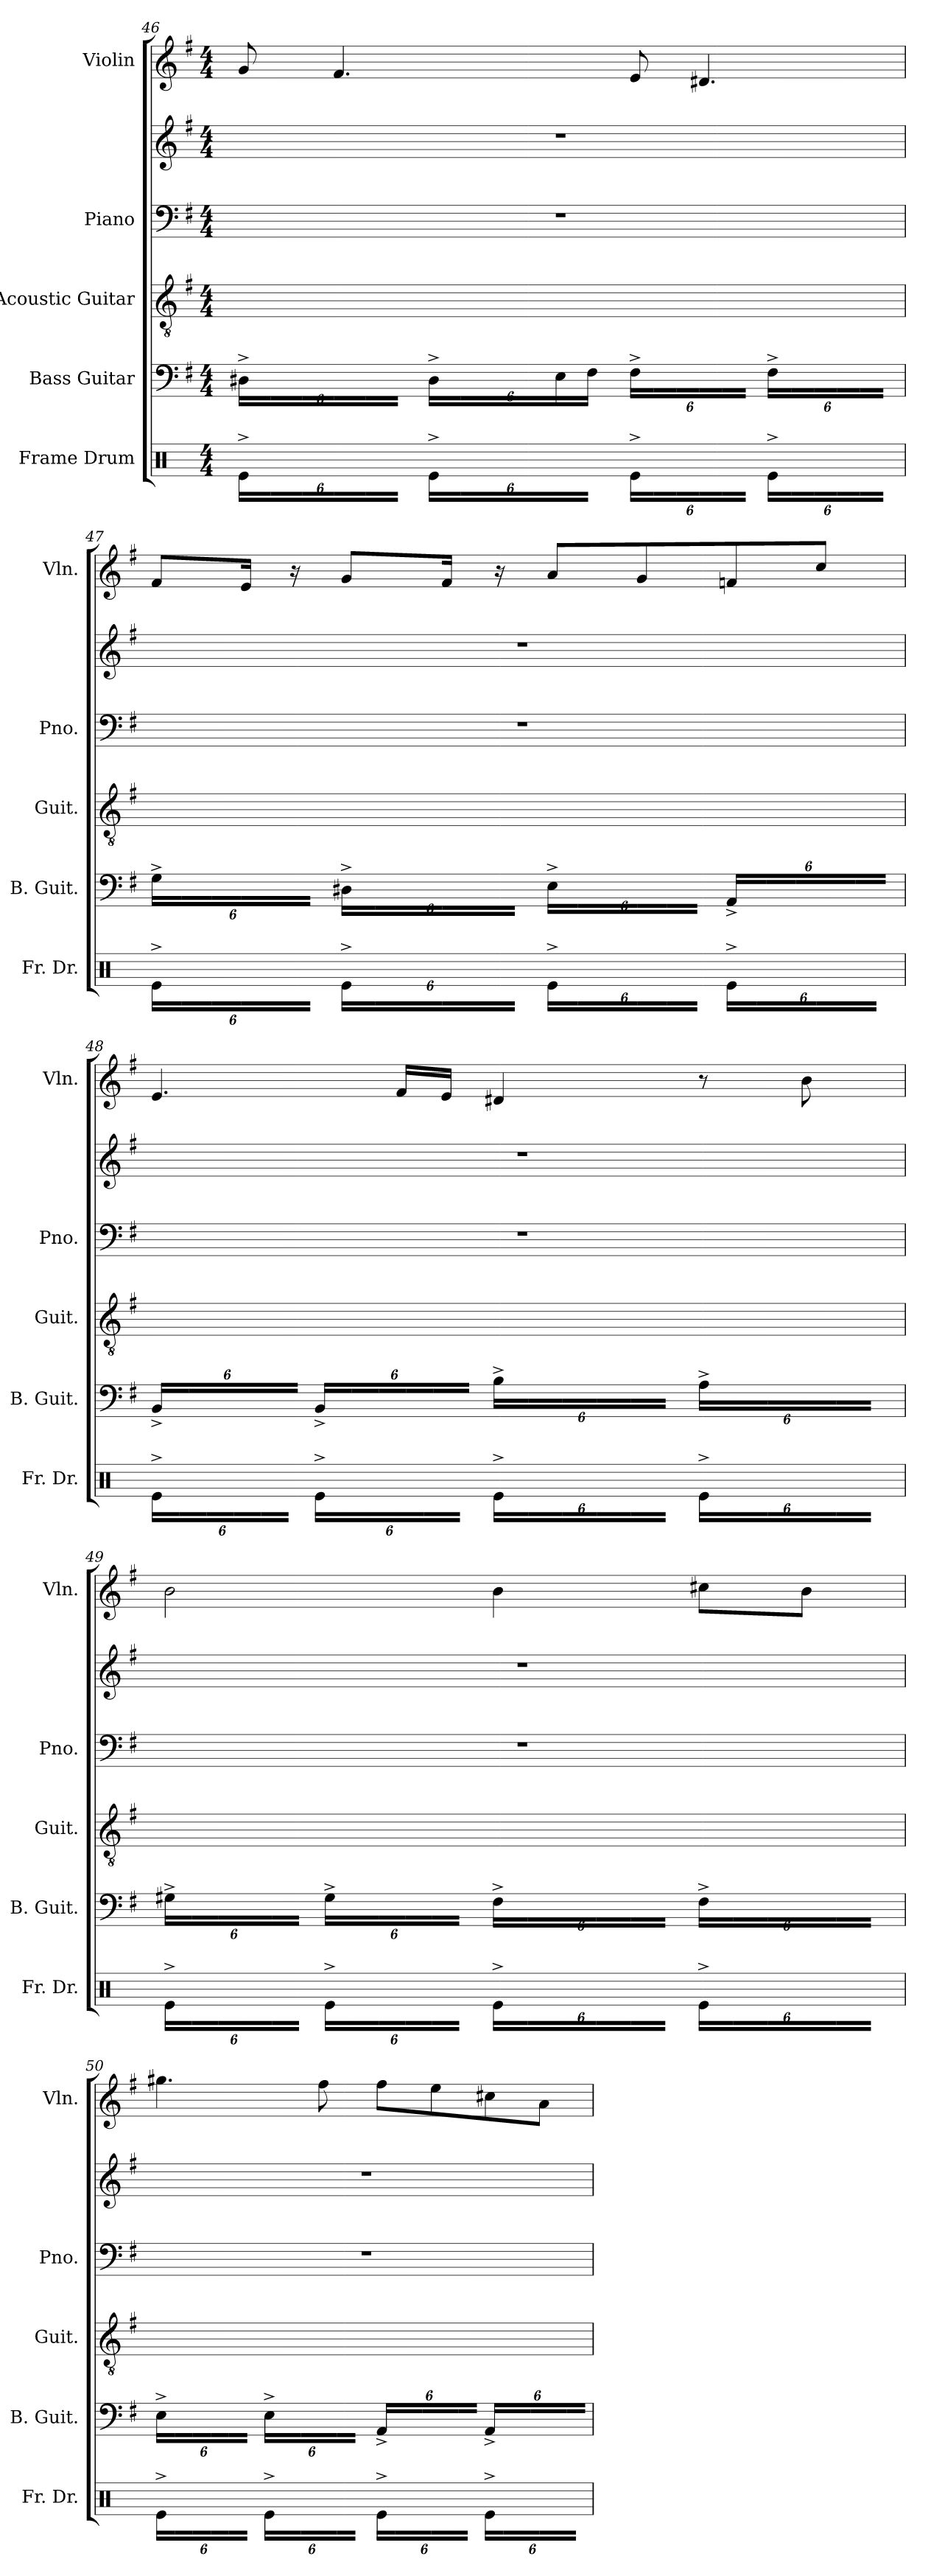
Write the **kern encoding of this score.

**kern	**kern	**kern	**kern	**kern	**kern
*part5	*part4	*part3	*part2	*part2	*part1
*staff6	*staff5	*staff4	*staff3	*staff2	*staff1
*I"Frame Drum	*I"Bass Guitar	*I"Acoustic Guitar	*I"Piano	*	*I"Violin
*I'Fr. Dr.	*I'B. Guit.	*I'Guit.	*I'Pno.	*	*I'Vln.
!!LO:LB:g=z
*clefX	*clefF4	*clefGv2	*clefF4	*clefG2	*clefG2
*	*ITrd7c12	*	*	*	*
*k[]	*k[f#]	*k[f#]	*k[f#]	*k[f#]	*k[f#]
*M4/4	*M4/4	*M4/4	*M4/4	*M4/4	*M4/4
*Xbrackettup	*Xbrackettup	*Xbrackettup	*	*	*
=46	=46	=46	=46	=46	=46
24Re^\LL	24DD#X^\LL	24D#X/yy^ 24A/yy^ 24B/yy^ 24f#/yy^LL	1r	1r	8g/
24Re\yy	24DD#\yy	24D#/yy 24A/yy 24B/yy 24f#/yy	.	.	.
24Re\yy	24DD#\yy	24D#/yy 24A/yy 24B/yy 24f#/yy	.	.	.
24Re\yy	24DD#\yy	24D#/yy 24A/yy 24B/yy 24f#/yy	.	.	4.f#/
24Re\yy	24DD#\yy	24D#/yy 24A/yy 24B/yy 24f#/yy	.	.	.
24Re\JJyy	24DD#\JJyy	24D#/yy 24A/yy 24B/yy 24f#/yyJJ	.	.	.
24Re^\LL	24DD#^\LL	24D#/yy^ 24A/yy^ 24B/yy^ 24f#/yy^LL	.	.	.
24Re\yy	24DD#\yy	24D#/yy 24A/yy 24B/yy 24f#/yy	.	.	.
24Re\yy	24DD#\yy	24D#/yy 24A/yy 24B/yy 24f#/yy	.	.	.
24Re\yy	24DD#\yy	24D#/yy 24A/yy 24B/yy 24f#/yy	.	.	.
24Re\yy	24EE\	24D#/yy 24A/yy 24B/yy 24f#/yy	.	.	.
24Re\JJyy	24FF#\JJ	24D#/yy 24A/yy 24B/yy 24f#/yyJJ	.	.	.
24Re^\LL	24FF#^\LL	24F#/yy^ 24B/yy^ 24d#X/yy^ 24a/yy^LL	.	.	8e/
24Re\yy	24FF#\yy	24F#/yy 24B/yy 24d#/yy 24a/yy	.	.	.
24Re\yy	24FF#\yy	24F#/yy 24B/yy 24d#/yy 24a/yy	.	.	.
24Re\yy	24FF#\yy	24F#/yy 24B/yy 24d#/yy 24a/yy	.	.	4.d#X/
24Re\yy	24FF#\yy	24F#/yy 24B/yy 24d#/yy 24a/yy	.	.	.
24Re\JJyy	24FF#\JJyy	24F#/yy 24B/yy 24d#/yy 24a/yyJJ	.	.	.
24Re^\LL	24FF#^\LL	24F#/yy^ 24B/yy^ 24d#/yy^ 24a/yy^LL	.	.	.
24Re\yy	24FF#\yy	24F#/yy 24B/yy 24d#/yy 24a/yy	.	.	.
24Re\yy	24FF#\yy	24F#/yy 24B/yy 24d#/yy 24a/yy	.	.	.
24Re\yy	24FF#\yy	24F#/yy 24B/yy 24d#/yy 24a/yy	.	.	.
24Re\yy	24FF#\yy	24F#/yy 24B/yy 24d#/yy 24a/yy	.	.	.
24Re\JJyy	24FF#\JJyy	24F#/yy 24B/yy 24d#/yy 24a/yyJJ	.	.	.
!!LO:LB:g=z
=47	=47	=47	=47	=47	=47
24Re^\LL	24GG^\LL	24E/yy^ 24G/yy^ 24B/yy^ 24e/yy^LL	1r	1r	8f#/L
24Re\yy	24GG\yy	24E/yy 24G/yy 24B/yy 24e/yy	.	.	.
24Re\yy	24GG\yy	24E/yy 24G/yy 24B/yy 24e/yy	.	.	.
24Re\yy	24GG\yy	24E/yy 24G/yy 24B/yy 24e/yy	.	.	16e/Jk
24Re\yy	24GG\yy	24E/yy 24G/yy 24B/yy 24e/yy	.	.	.
.	.	.	.	.	16r
24Re\JJyy	24GG\JJyy	24E/yy 24G/yy 24B/yy 24e/yyJJ	.	.	.
24Re^\LL	24DD#X^\LL	24D#X/yy^ 24A/yy^ 24B/yy^ 24f#/yy^LL	.	.	8g/L
24Re\yy	24DD#\yy	24D#/yy 24A/yy 24B/yy 24f#/yy	.	.	.
24Re\yy	24DD#\yy	24D#/yy 24A/yy 24B/yy 24f#/yy	.	.	.
24Re\yy	24DD#\yy	24D#/yy 24A/yy 24B/yy 24f#/yy	.	.	16f#/Jk
24Re\yy	24DD#\yy	24D#/yy 24A/yy 24B/yy 24f#/yy	.	.	.
.	.	.	.	.	16r
24Re\JJyy	24DD#\JJyy	24D#/yy 24A/yy 24B/yy 24f#/yyJJ	.	.	.
24Re^\LL	24EE^\LL	24EE/yy^ 24BB/yy^ 24E/yy^ 24G/yy^ 24B/yy^ 24e/yy^LL	.	.	8a/L
24Re\yy	24EE\yy	24EE/yy 24BB/yy 24E/yy 24G/yy 24B/yy 24e/yy	.	.	.
24Re\yy	24EE\yy	24EE/yy 24BB/yy 24E/yy 24G/yy 24B/yy 24e/yy	.	.	.
24Re\yy	24EE\yy	24EE/yy 24BB/yy 24E/yy 24G/yy 24B/yy 24e/yy	.	.	8g/
24Re\yy	24EE\yy	24EE/yy 24BB/yy 24E/yy 24G/yy 24B/yy 24e/yy	.	.	.
24Re\JJyy	24EE\JJyy	24EE/yy 24BB/yy 24E/yy 24G/yy 24B/yy 24e/yyJJ	.	.	.
24Re^\LL	24AAA^/LL	24AA/yy^ 24Fn/yy^ 24A/yy^ 24c/yy^ 24fn/yy^LL	.	.	8fn/
24Re\yy	24AAA/yy	24AA/yy 24F/yy 24A/yy 24c/yy 24f/yy	.	.	.
24Re\yy	24AAA/yy	24AA/yy 24F/yy 24A/yy 24c/yy 24f/yy	.	.	.
24Re\yy	24AAA/yy	24AA/yy 24F/yy 24A/yy 24c/yy 24f/yy	.	.	8cc/J
24Re\yy	24AAA/yy	24AA/yy 24F/yy 24A/yy 24c/yy 24f/yy	.	.	.
24Re\JJyy	24AAA/JJyy	24AA/yy 24F/yy 24A/yy 24c/yy 24f/yyJJ	.	.	.
!!LO:PB:g=z
=48	=48	=48	=48	=48	=48
24Re^\LL	24BBB^/LL	24EE/yy^ 24BB/yy^ 24E/yy^ 24G/yy^ 24B/yy^ 24e/yy^LL	1r	1r	4.e/
24Re\yy	24BBB/yy	24EE/yy 24BB/yy 24E/yy 24G/yy 24B/yy 24e/yy	.	.	.
24Re\yy	24BBB/yy	24EE/yy 24BB/yy 24E/yy 24G/yy 24B/yy 24e/yy	.	.	.
24Re\yy	24BBB/yy	24EE/yy 24BB/yy 24E/yy 24G/yy 24B/yy 24e/yy	.	.	.
24Re\yy	24BBB/yy	24EE/yy 24BB/yy 24E/yy 24G/yy 24B/yy 24e/yy	.	.	.
24Re\JJyy	24BBB/JJyy	24EE/yy 24BB/yy 24E/yy 24G/yy 24B/yy 24e/yyJJ	.	.	.
24Re^\LL	24BBB^/LL	24EE/yy^ 24BB/yy^ 24E/yy^ 24G/yy^ 24B/yy^ 24e/yy^LL	.	.	.
24Re\yy	24BBB/yy	24EE/yy 24BB/yy 24E/yy 24G/yy 24B/yy 24e/yy	.	.	.
24Re\yy	24BBB/yy	24EE/yy 24BB/yy 24E/yy 24G/yy 24B/yy 24e/yy	.	.	.
24Re\yy	24BBB/yy	24EE/yy 24BB/yy 24E/yy 24G/yy 24B/yy 24e/yy	.	.	16f#/LL
24Re\yy	24BBB/yy	24EE/yy 24BB/yy 24E/yy 24G/yy 24B/yy 24e/yy	.	.	.
.	.	.	.	.	16e/JJ
24Re\JJyy	24BBB/JJyy	24EE/yy 24BB/yy 24E/yy 24G/yy 24B/yy 24e/yyJJ	.	.	.
24Re^\LL	24BB^\LL	24BB/yy^ 24D#X/yy^ 24A/yy^ 24B/yy^ 24f#/yy^LL	.	.	4d#X/
24Re\yy	24BB\yy	24BB/yy 24D#/yy 24A/yy 24B/yy 24f#/yy	.	.	.
24Re\yy	24BB\yy	24BB/yy 24D#/yy 24A/yy 24B/yy 24f#/yy	.	.	.
24Re\yy	24BB\yy	24BB/yy 24D#/yy 24A/yy 24B/yy 24f#/yy	.	.	.
24Re\yy	24BB\yy	24BB/yy 24D#/yy 24A/yy 24B/yy 24f#/yy	.	.	.
24Re\JJyy	24BB\JJyy	24BB/yy 24D#/yy 24A/yy 24B/yy 24f#/yyJJ	.	.	.
24Re^\LL	24AA^\LL	24BB/yy^ 24D#/yy^ 24A/yy^ 24B/yy^ 24f#/yy^LL	.	.	8r
24Re\yy	24AA\yy	24BB/yy 24D#/yy 24A/yy 24B/yy 24f#/yy	.	.	.
24Re\yy	24AA\yy	24BB/yy 24D#/yy 24A/yy 24B/yy 24f#/yy	.	.	.
24Re\yy	24AA\yy	24BB/yy 24D#/yy 24A/yy 24B/yy 24f#/yy	.	.	8b\
24Re\yy	24AA\yy	24BB/yy 24D#/yy 24A/yy 24B/yy 24f#/yy	.	.	.
24Re\JJyy	24AA\JJyy	24BB/yy 24D#/yy 24A/yy 24B/yy 24f#/yyJJ	.	.	.
!!LO:LB:g=z
=49	=49	=49	=49	=49	=49
24Re^\LL	24GG#X^\LL	24E/yy^ 24G#X/yy^ 24B/yy^ 24e/yy^LL	1r	1r	2b\
24Re\yy	24GG#\yy	24E/yy 24G#/yy 24B/yy 24e/yy	.	.	.
24Re\yy	24GG#\yy	24E/yy 24G#/yy 24B/yy 24e/yy	.	.	.
24Re\yy	24GG#\yy	24E/yy 24G#/yy 24B/yy 24e/yy	.	.	.
24Re\yy	24GG#\yy	24E/yy 24G#/yy 24B/yy 24e/yy	.	.	.
24Re\JJyy	24GG#\JJyy	24E/yy 24G#/yy 24B/yy 24e/yyJJ	.	.	.
24Re^\LL	24GG#^\LL	24E/yy^ 24G#/yy^ 24B/yy^ 24e/yy^LL	.	.	.
24Re\yy	24GG#\yy	24E/yy 24G#/yy 24B/yy 24e/yy	.	.	.
24Re\yy	24GG#\yy	24E/yy 24G#/yy 24B/yy 24e/yy	.	.	.
24Re\yy	24GG#\yy	24E/yy 24G#/yy 24B/yy 24e/yy	.	.	.
24Re\yy	24GG#\yy	24E/yy 24G#/yy 24B/yy 24e/yy	.	.	.
24Re\JJyy	24GG#\JJyy	24E/yy 24G#/yy 24B/yy 24e/yyJJ	.	.	.
24Re^\LL	24FF#^\LL	24BB/yy^ 24D#X/yy^ 24A/yy^ 24B/yy^ 24f#/yy^LL	.	.	4b\
24Re\yy	24FF#\yy	24BB/yy 24D#/yy 24A/yy 24B/yy 24f#/yy	.	.	.
24Re\yy	24FF#\yy	24BB/yy 24D#/yy 24A/yy 24B/yy 24f#/yy	.	.	.
24Re\yy	24FF#\yy	24BB/yy 24D#/yy 24A/yy 24B/yy 24f#/yy	.	.	.
24Re\yy	24FF#\yy	24BB/yy 24D#/yy 24A/yy 24B/yy 24f#/yy	.	.	.
24Re\JJyy	24FF#\JJyy	24BB/yy 24D#/yy 24A/yy 24B/yy 24f#/yyJJ	.	.	.
24Re^\LL	24FF#^\LL	24BB/yy^ 24D#/yy^ 24A/yy^ 24B/yy^ 24f#/yy^LL	.	.	8cc#X\L
24Re\yy	24FF#\yy	24BB/yy 24D#/yy 24A/yy 24B/yy 24f#/yy	.	.	.
24Re\yy	24FF#\yy	24BB/yy 24D#/yy 24A/yy 24B/yy 24f#/yy	.	.	.
24Re\yy	24FF#\yy	24BB/yy 24D#/yy 24A/yy 24B/yy 24f#/yy	.	.	8b\J
24Re\yy	24FF#\yy	24BB/yy 24D#/yy 24A/yy 24B/yy 24f#/yy	.	.	.
24Re\JJyy	24FF#\JJyy	24BB/yy 24D#/yy 24A/yy 24B/yy 24f#/yyJJ	.	.	.
!!LO:LB:g=z
=50	=50	=50	=50	=50	=50
24Re^\LL	24EE^\LL	24EE/yy^ 24BB/yy^ 24E/yy^ 24G#X/yy^ 24B/yy^ 24e/yy^LL	1r	1r	4.gg#X\
24Re\yy	24EE\yy	24EE/yy 24BB/yy 24E/yy 24G#/yy 24B/yy 24e/yy	.	.	.
24Re\yy	24EE\yy	24EE/yy 24BB/yy 24E/yy 24G#/yy 24B/yy 24e/yy	.	.	.
24Re\yy	24EE\yy	24EE/yy 24BB/yy 24E/yy 24G#/yy 24B/yy 24e/yy	.	.	.
24Re\yy	24EE\yy	24EE/yy 24BB/yy 24E/yy 24G#/yy 24B/yy 24e/yy	.	.	.
24Re\JJyy	24EE\JJyy	24EE/yy 24BB/yy 24E/yy 24G#/yy 24B/yy 24e/yyJJ	.	.	.
24Re^\LL	24EE^\LL	24EE/yy^ 24BB/yy^ 24E/yy^ 24G#/yy^ 24B/yy^ 24e/yy^LL	.	.	.
24Re\yy	24EE\yy	24EE/yy 24BB/yy 24E/yy 24G#/yy 24B/yy 24e/yy	.	.	.
24Re\yy	24EE\yy	24EE/yy 24BB/yy 24E/yy 24G#/yy 24B/yy 24e/yy	.	.	.
24Re\yy	24EE\yy	24EE/yy 24BB/yy 24E/yy 24G#/yy 24B/yy 24e/yy	.	.	8ff#\
24Re\yy	24EE\yy	24EE/yy 24BB/yy 24E/yy 24G#/yy 24B/yy 24e/yy	.	.	.
24Re\JJyy	24EE\JJyy	24EE/yy 24BB/yy 24E/yy 24G#/yy 24B/yy 24e/yyJJ	.	.	.
24Re^\LL	24AAA^/LL	24AA/yy^ 24E/yy^ 24A/yy^ 24c#X/yy^ 24f#/yy^LL	.	.	8ff#\L
24Re\yy	24AAA/yy	24AA/yy 24E/yy 24A/yy 24c#/yy 24f#/yy	.	.	.
24Re\yy	24AAA/yy	24AA/yy 24E/yy 24A/yy 24c#/yy 24f#/yy	.	.	.
24Re\yy	24AAA/yy	24AA/yy 24E/yy 24A/yy 24c#/yy 24f#/yy	.	.	8ee\
24Re\yy	24AAA/yy	24AA/yy 24E/yy 24A/yy 24c#/yy 24f#/yy	.	.	.
24Re\JJyy	24AAA/JJyy	24AA/yy 24E/yy 24A/yy 24c#/yy 24f#/yyJJ	.	.	.
24Re^\LL	24AAA^/LL	24AA/yy^ 24E/yy^ 24A/yy^ 24c#/yy^ 24f#/yy^LL	.	.	8cc#X\
24Re\yy	24AAA/yy	24AA/yy 24E/yy 24A/yy 24c#/yy 24f#/yy	.	.	.
24Re\yy	24AAA/yy	24AA/yy 24E/yy 24A/yy 24c#/yy 24f#/yy	.	.	.
24Re\yy	24AAA/yy	24AA/yy 24E/yy 24A/yy 24c#/yy 24f#/yy	.	.	8a\J
24Re\yy	24AAA/yy	24AA/yy 24E/yy 24A/yy 24c#/yy 24f#/yy	.	.	.
24Re\JJyy	24AAA/JJyy	24AA/yy 24E/yy 24A/yy 24c#/yy 24f#/yyJJ	.	.	.
=	=	=	=	=	=
*-	*-	*-	*-	*-	*-
